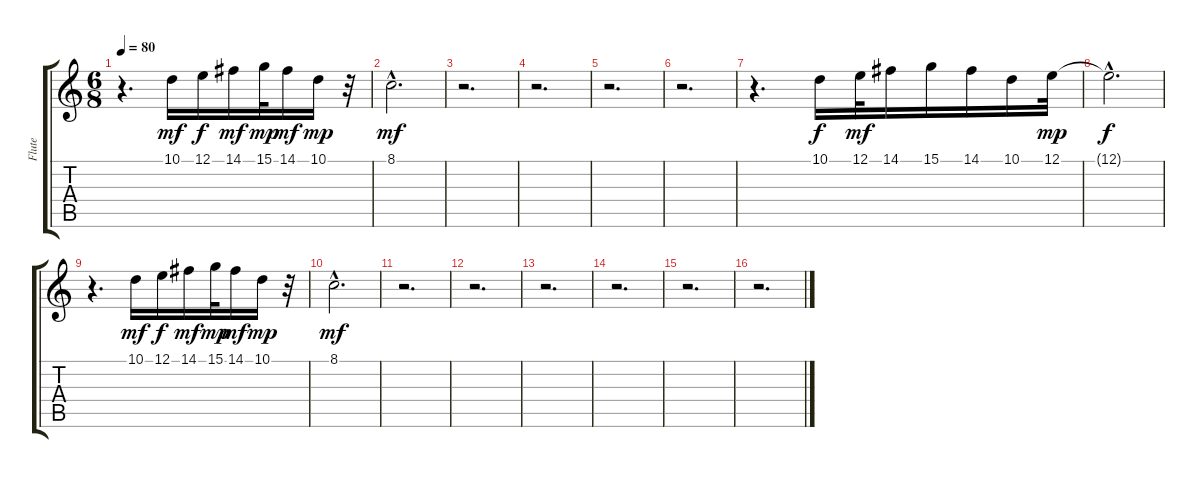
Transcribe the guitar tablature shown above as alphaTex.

\track ("Flute" "Flute") {instrument piccolo}
\staff {score tabs}
\tuning (E4 B3 G3 D3 A2 E2) {hide}
\ts (6 8)
\tempo 80
\clef g2
\ks c
r.4{d dy f} 10.1.16{dy mf} 12.1.16{dy f} 14.1.16{dy mf} 15.1.32{dy mp} 14.1.16{dy mf} 10.1.16{dy mp} r.32 |
8.1{hac}.2{d dy mf} |
r.2{d} |
r.2{d} |
r.2{d} |
r.2{d} |
r.4{d} 10.1.16{dy f} 12.1.32{dy mf} 14.1.16 15.1.16 14.1.16 10.1.16 12.1.32{dy mp} |
12.1{hac t}.2{d dy f} |
r.4{d} 10.1.16{dy mf} 12.1.16{dy f} 14.1.16{dy mf} 15.1.32{dy mp} 14.1.16{dy mf} 10.1.16{dy mp} r.32 |
8.1{hac}.2{d dy mf} |
r.2{d} |
r.2{d} |
r.2{d} |
r.2{d} |
r.2{d} |
r.2{d}
